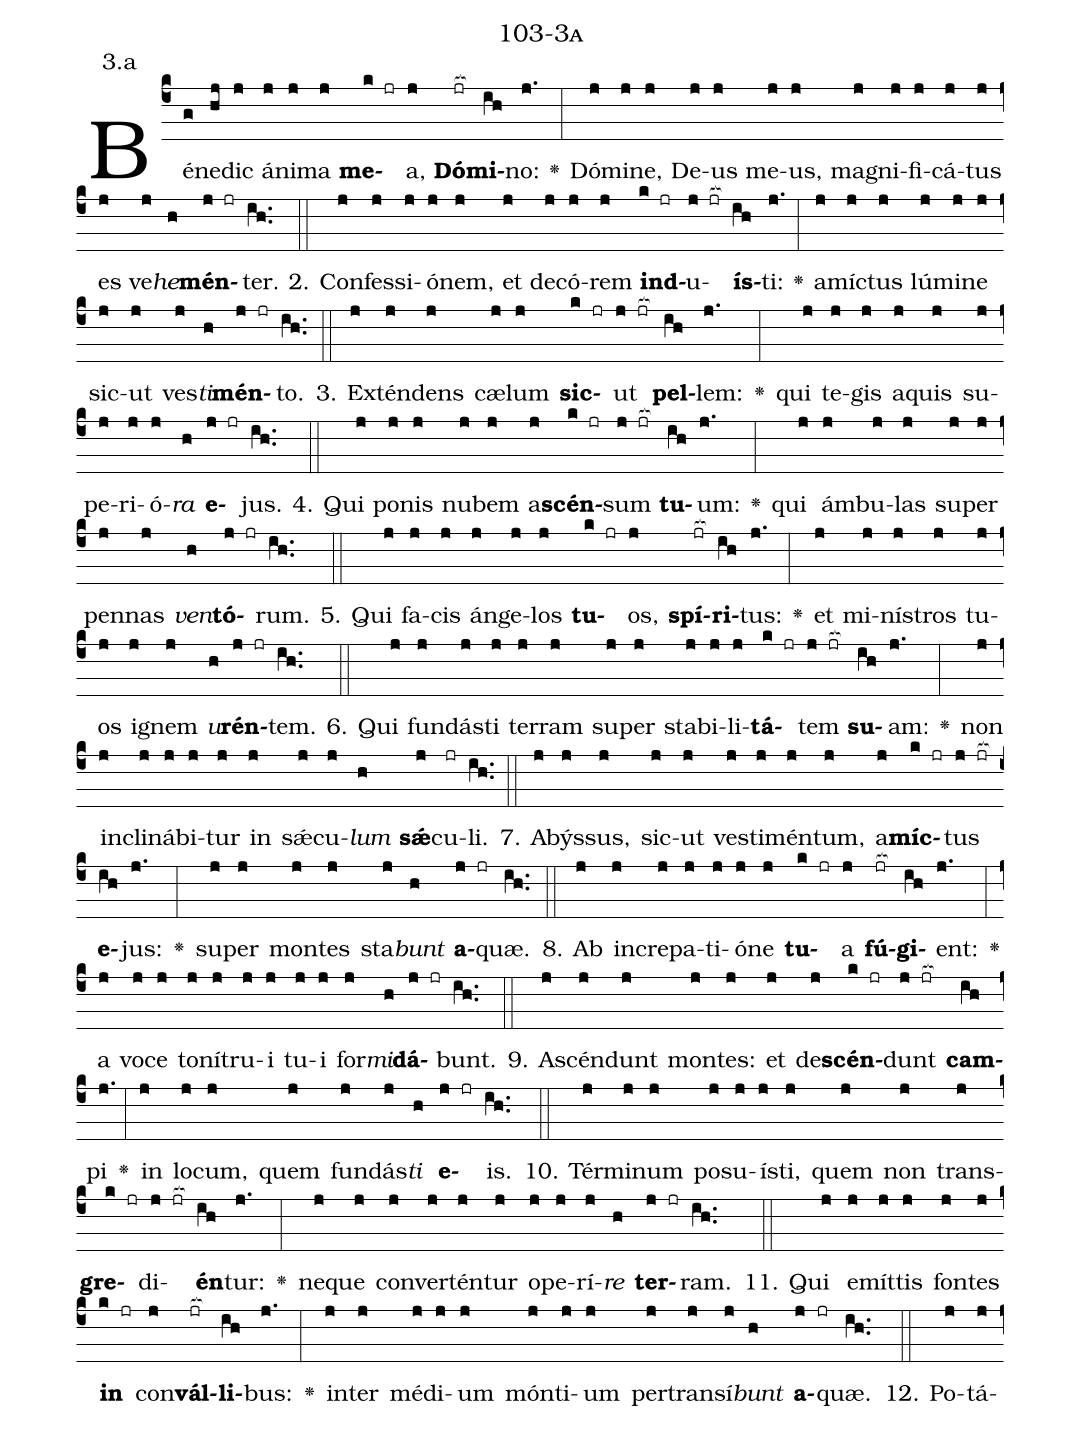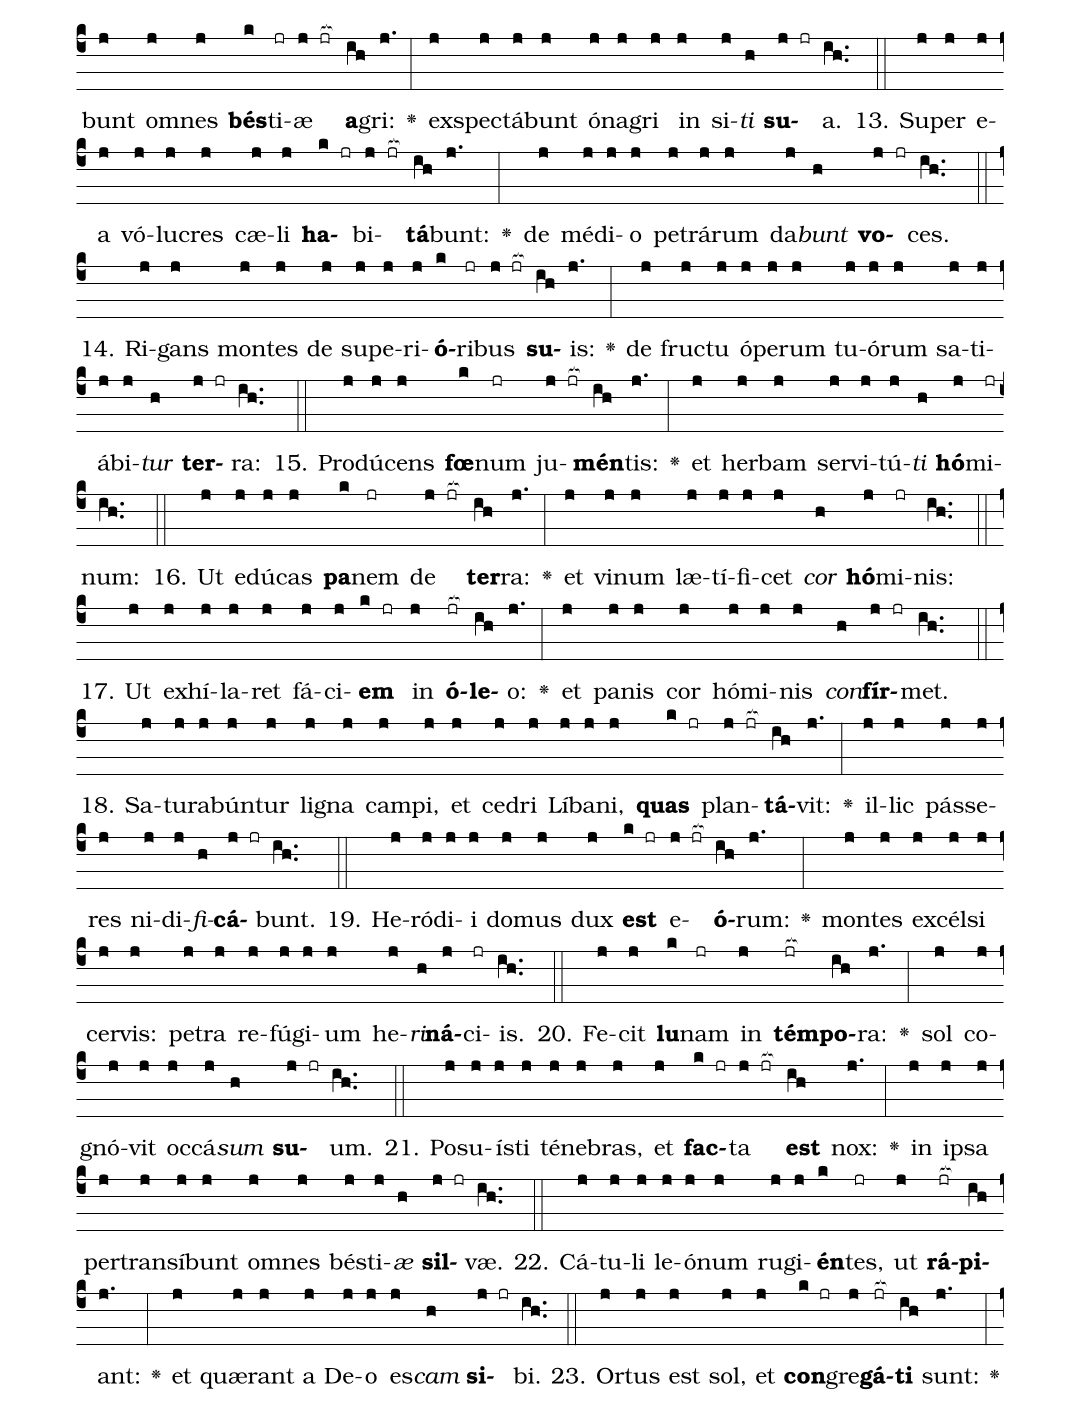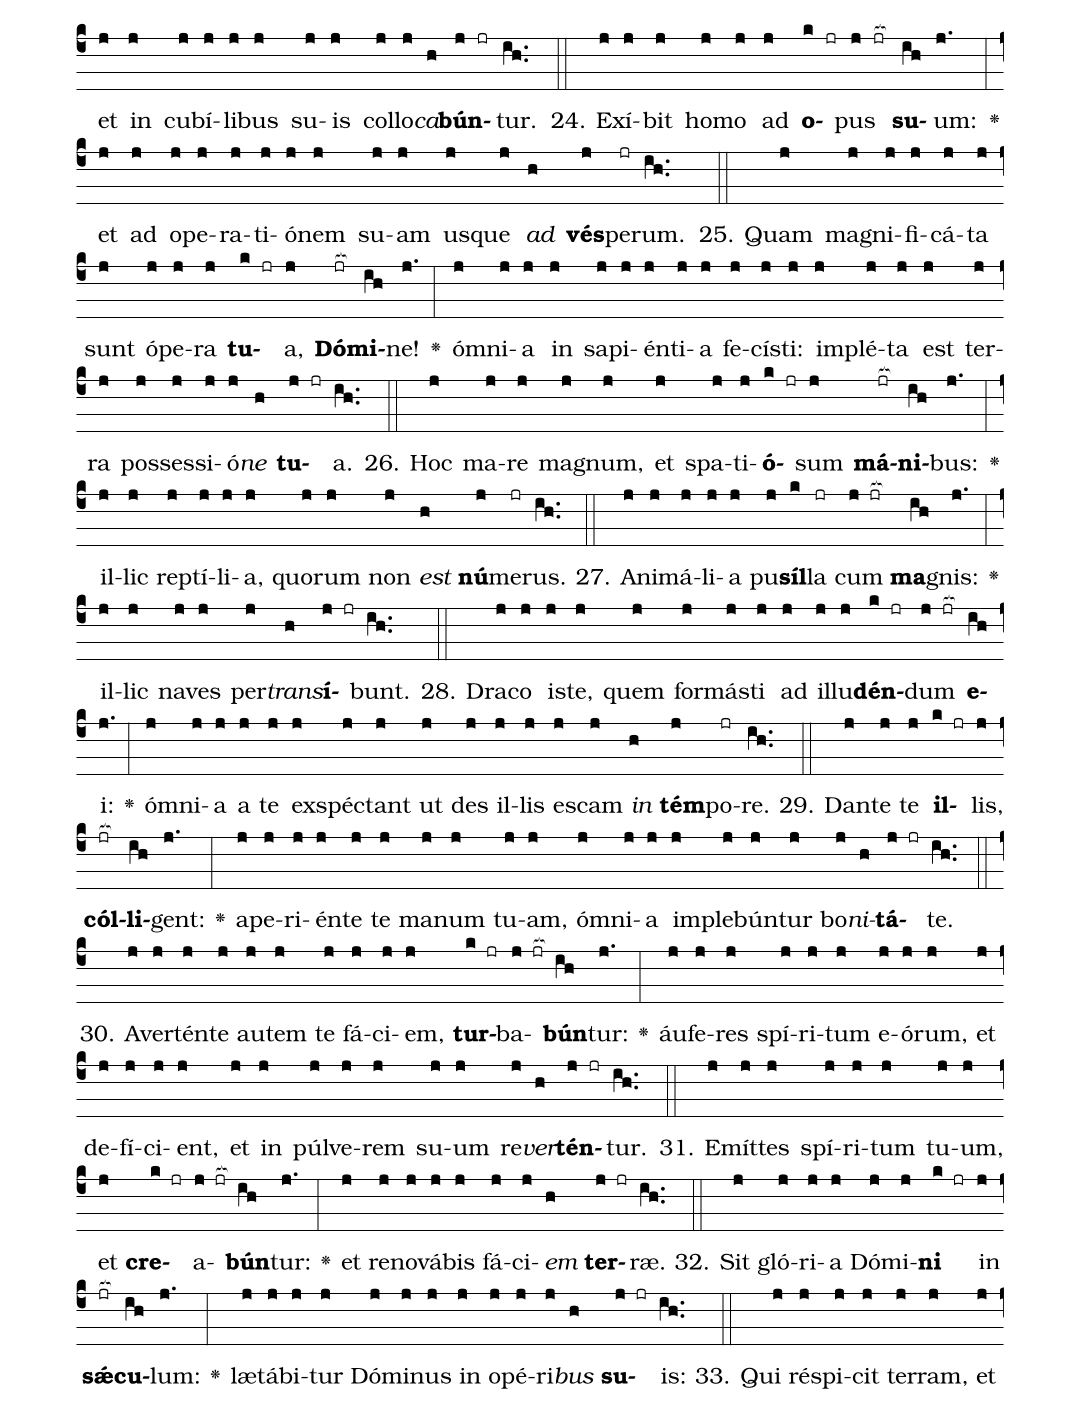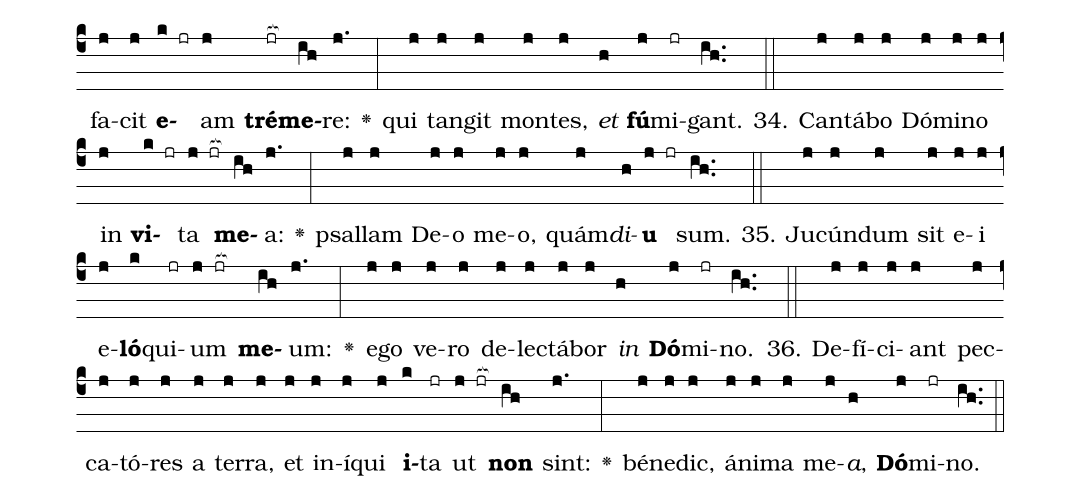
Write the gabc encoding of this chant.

name: 103-3a;
annotation: 3.a;
%%
(c4)Bé(g)ne(hj)dic(j) á(j)ni(j)ma(j) <b>me</b>(k jr)a,(j) <b>Dó</b>(jr[ocb:1{])<b>mi</b>(ih[ocb:0}])no:(j.) <v>\greheightstar</v>(:) Dó(j)mi(j)ne,(j) De(j)us(j) me(j)us,(j) ma(j)gni(j)fi(j)cá(j)tus(j) es(j) ve(j)<i>he</i>(h)<b>mén</b>(j jr)ter.(ih..) (::)
2. Con(j)fes(j)si(j)ó(j)nem,(j) et(j) de(j)có(j)rem(j) <b>ind</b>(k jr)u(j jr[ocb:1{])<b>ís</b>(ih[ocb:0}])ti:(j.) <v>\greheightstar</v>(:) a(j)míc(j)tus(j) lú(j)mi(j)ne(j) sic(j)ut(j) ves(j)<i>ti</i>(h)<b>mén</b>(j jr)to.(ih..) (::)
3. Ex(j)tén(j)dens(j) cæ(j)lum(j) <b>sic</b>(k jr)ut(j jr[ocb:1{]) <b>pel</b>(ih[ocb:0}])lem:(j.) <v>\greheightstar</v>(:) qui(j) te(j)gis(j) a(j)quis(j) su(j)pe(j)ri(j)ó(j)<i>ra</i>(h) <b>e</b>(j jr)jus.(ih..) (::)
4. Qui(j) po(j)nis(j) nu(j)bem(j) a(j)<b>scén</b>(k jr)sum(j jr[ocb:1{]) <b>tu</b>(ih[ocb:0}])um:(j.) <v>\greheightstar</v>(:) qui(j) ám(j)bu(j)las(j) su(j)per(j) pen(j)nas(j) <i>ven</i>(h)<b>tó</b>(j jr)rum.(ih..) (::)
5. Qui(j) fa(j)cis(j) án(j)ge(j)los(j) <b>tu</b>(k jr)os,(j) <b>spí</b>(jr[ocb:1{])<b>ri</b>(ih[ocb:0}])tus:(j.) <v>\greheightstar</v>(:) et(j) mi(j)nís(j)tros(j) tu(j)os(j) i(j)gnem(j) <i>u</i>(h)<b>rén</b>(j jr)tem.(ih..) (::)
6. Qui(j) fun(j)dás(j)ti(j) ter(j)ram(j) su(j)per(j) sta(j)bi(j)li(j)<b>tá</b>(k jr)tem(j jr[ocb:1{]) <b>su</b>(ih[ocb:0}])am:(j.) <v>\greheightstar</v>(:) non(j) in(j)cli(j)ná(j)bi(j)tur(j) in(j) sǽ(j)cu(j)<i>lum</i>(h) <b>sǽ</b>(j)cu(jr)li.(ih..) (::)
7. A(j)býs(j)sus,(j) sic(j)ut(j) ves(j)ti(j)mén(j)tum,(j) a(j)<b>míc</b>(k jr)tus(j jr[ocb:1{]) <b>e</b>(ih[ocb:0}])jus:(j.) <v>\greheightstar</v>(:) su(j)per(j) mon(j)tes(j) sta(j)<i>bunt</i>(h) <b>a</b>(j jr)quæ.(ih..) (::)
8. Ab(j) in(j)cre(j)pa(j)ti(j)ó(j)ne(j) <b>tu</b>(k jr)a(j) <b>fú</b>(jr[ocb:1{])<b>gi</b>(ih[ocb:0}])ent:(j.) <v>\greheightstar</v>(:) a(j) vo(j)ce(j) to(j)ní(j)tru(j)i(j) tu(j)i(j) for(j)<i>mi</i>(h)<b>dá</b>(j jr)bunt.(ih..) (::)
9. A(j)scén(j)dunt(j) mon(j)tes:(j) et(j) de(j)<b>scén</b>(k jr)dunt(j jr[ocb:1{]) <b>cam</b>(ih[ocb:0}])pi(j.) <v>\greheightstar</v>(:) in(j) lo(j)cum,(j) quem(j) fun(j)dás(j)<i>ti</i>(h) <b>e</b>(j jr)is.(ih..) (::)
10. Tér(j)mi(j)num(j) po(j)su(j)ís(j)ti,(j) quem(j) non(j) trans(j)<b>gre</b>(k jr)di(j jr[ocb:1{])<b>én</b>(ih[ocb:0}])tur:(j.) <v>\greheightstar</v>(:) ne(j)que(j) con(j)ver(j)tén(j)tur(j) o(j)pe(j)rí(j)<i>re</i>(h) <b>ter</b>(j jr)ram.(ih..) (::)
11. Qui(j) e(j)mít(j)tis(j) fon(j)tes(j) <b>in</b>(k jr) con(j)<b>vál</b>(jr[ocb:1{])<b>li</b>(ih[ocb:0}])bus:(j.) <v>\greheightstar</v>(:) in(j)ter(j) mé(j)di(j)um(j) món(j)ti(j)um(j) per(j)trans(j)í(j)<i>bunt</i>(h) <b>a</b>(j jr)quæ.(ih..) (::)
12. Po(j)tá(j)bunt(j) om(j)nes(j) <b>bés</b>(k)ti(jr)æ(j jr[ocb:1{]) <b>a</b>(ih[ocb:0}])gri:(j.) <v>\greheightstar</v>(:) ex(j)spec(j)tá(j)bunt(j) ó(j)na(j)gri(j) in(j) si(j)<i>ti</i>(h) <b>su</b>(j jr)a.(ih..) (::)
13. Su(j)per(j) e(j)a(j) vó(j)lu(j)cres(j) cæ(j)li(j) <b>ha</b>(k jr)bi(j jr[ocb:1{])<b>tá</b>(ih[ocb:0}])bunt:(j.) <v>\greheightstar</v>(:) de(j) mé(j)di(j)o(j) pe(j)trá(j)rum(j) da(j)<i>bunt</i>(h) <b>vo</b>(j jr)ces.(ih..) (::)
14. Ri(j)gans(j) mon(j)tes(j) de(j) su(j)pe(j)ri(j)<b>ó</b>(k)ri(jr)bus(j jr[ocb:1{]) <b>su</b>(ih[ocb:0}])is:(j.) <v>\greheightstar</v>(:) de(j) fruc(j)tu(j) ó(j)pe(j)rum(j) tu(j)ó(j)rum(j) sa(j)ti(j)á(j)bi(j)<i>tur</i>(h) <b>ter</b>(j jr)ra:(ih..) (::)
15. Pro(j)dú(j)cens(j) <b>fœ</b>(k)num(jr) ju(j jr[ocb:1{])<b>mén</b>(ih[ocb:0}])tis:(j.) <v>\greheightstar</v>(:) et(j) her(j)bam(j) ser(j)vi(j)tú(j)<i>ti</i>(h) <b>hó</b>(j)mi(jr)num:(ih..) (::)
16. Ut(j) e(j)dú(j)cas(j) <b>pa</b>(k)nem(jr) de(j jr[ocb:1{]) <b>ter</b>(ih[ocb:0}])ra:(j.) <v>\greheightstar</v>(:) et(j) vi(j)num(j) læ(j)tí(j)fi(j)cet(j) <i>cor</i>(h) <b>hó</b>(j)mi(jr)nis:(ih..) (::)
17. Ut(j) ex(j)hí(j)la(j)ret(j) fá(j)ci(j)<b>em</b>(k jr) in(j) <b>ó</b>(jr[ocb:1{])<b>le</b>(ih[ocb:0}])o:(j.) <v>\greheightstar</v>(:) et(j) pa(j)nis(j) cor(j) hó(j)mi(j)nis(j) <i>con</i>(h)<b>fír</b>(j jr)met.(ih..) (::)
18. Sa(j)tu(j)ra(j)bún(j)tur(j) li(j)gna(j) cam(j)pi,(j) et(j) ce(j)dri(j) Lí(j)ba(j)ni,(j) <b>quas</b>(k jr) plan(j jr[ocb:1{])<b>tá</b>(ih[ocb:0}])vit:(j.) <v>\greheightstar</v>(:) il(j)lic(j) pás(j)se(j)res(j) ni(j)di(j)<i>fi</i>(h)<b>cá</b>(j jr)bunt.(ih..) (::)
19. He(j)ró(j)di(j)i(j) do(j)mus(j) dux(j) <b>est</b>(k jr) e(j jr[ocb:1{])<b>ó</b>(ih[ocb:0}])rum:(j.) <v>\greheightstar</v>(:) mon(j)tes(j) ex(j)cél(j)si(j) cer(j)vis:(j) pe(j)tra(j) re(j)fú(j)gi(j)um(j) he(j)<i>ri</i>(h)<b>ná</b>(j)ci(jr)is.(ih..) (::)
20. Fe(j)cit(j) <b>lu</b>(k)nam(jr) in(j) <b>tém</b>(jr[ocb:1{])<b>po</b>(ih[ocb:0}])ra:(j.) <v>\greheightstar</v>(:) sol(j) co(j)gnó(j)vit(j) oc(j)cá(j)<i>sum</i>(h) <b>su</b>(j jr)um.(ih..) (::)
21. Po(j)su(j)ís(j)ti(j) té(j)ne(j)bras,(j) et(j) <b>fac</b>(k jr)ta(j jr[ocb:1{]) <b>est</b>(ih[ocb:0}]) nox:(j.) <v>\greheightstar</v>(:) in(j) ip(j)sa(j) per(j)trans(j)í(j)bunt(j) om(j)nes(j) bés(j)ti(j)<i>æ</i>(h) <b>sil</b>(j jr)væ.(ih..) (::)
22. Cá(j)tu(j)li(j) le(j)ó(j)num(j) ru(j)gi(j)<b>én</b>(k)tes,(jr) ut(j) <b>rá</b>(jr[ocb:1{])<b>pi</b>(ih[ocb:0}])ant:(j.) <v>\greheightstar</v>(:) et(j) quæ(j)rant(j) a(j) De(j)o(j) es(j)<i>cam</i>(h) <b>si</b>(j jr)bi.(ih..) (::)
23. Or(j)tus(j) est(j) sol,(j) et(j) <b>con</b>(k jr)gre(j)<b>gá</b>(jr[ocb:1{])<b>ti</b>(ih[ocb:0}]) sunt:(j.) <v>\greheightstar</v>(:) et(j) in(j) cu(j)bí(j)li(j)bus(j) su(j)is(j) col(j)lo(j)<i>ca</i>(h)<b>bún</b>(j jr)tur.(ih..) (::)
24. Ex(j)í(j)bit(j) ho(j)mo(j) ad(j) <b>o</b>(k jr)pus(j jr[ocb:1{]) <b>su</b>(ih[ocb:0}])um:(j.) <v>\greheightstar</v>(:) et(j) ad(j) o(j)pe(j)ra(j)ti(j)ó(j)nem(j) su(j)am(j) us(j)que(j) <i>ad</i>(h) <b>vés</b>(j)pe(jr)rum.(ih..) (::)
25. Quam(j) ma(j)gni(j)fi(j)cá(j)ta(j) sunt(j) ó(j)pe(j)ra(j) <b>tu</b>(k jr)a,(j) <b>Dó</b>(jr[ocb:1{])<b>mi</b>(ih[ocb:0}])ne!(j.) <v>\greheightstar</v>(:) óm(j)ni(j)a(j) in(j) sa(j)pi(j)én(j)ti(j)a(j) fe(j)cís(j)ti:(j) im(j)plé(j)ta(j) est(j) ter(j)ra(j) pos(j)ses(j)si(j)ó(j)<i>ne</i>(h) <b>tu</b>(j jr)a.(ih..) (::)
26. Hoc(j) ma(j)re(j) ma(j)gnum,(j) et(j) spa(j)ti(j)<b>ó</b>(k jr)sum(j) <b>má</b>(jr[ocb:1{])<b>ni</b>(ih[ocb:0}])bus:(j.) <v>\greheightstar</v>(:) il(j)lic(j) rep(j)tí(j)li(j)a,(j) quo(j)rum(j) non(j) <i>est</i>(h) <b>nú</b>(j)me(jr)rus.(ih..) (::)
27. A(j)ni(j)má(j)li(j)a(j) pu(j)<b>síl</b>(k)la(jr) cum(j jr[ocb:1{]) <b>ma</b>(ih[ocb:0}])gnis:(j.) <v>\greheightstar</v>(:) il(j)lic(j) na(j)ves(j) per(j)<i>trans</i>(h)<b>í</b>(j jr)bunt.(ih..) (::)
28. Dra(j)co(j) is(j)te,(j) quem(j) for(j)más(j)ti(j) ad(j) il(j)lu(j)<b>dén</b>(k jr)dum(j jr[ocb:1{]) <b>e</b>(ih[ocb:0}])i:(j.) <v>\greheightstar</v>(:) óm(j)ni(j)a(j) a(j) te(j) ex(j)spéc(j)tant(j) ut(j) des(j) il(j)lis(j) es(j)cam(j) <i>in</i>(h) <b>tém</b>(j)po(jr)re.(ih..) (::)
29. Dan(j)te(j) te(j) <b>il</b>(k jr)lis,(j) <b>cól</b>(jr[ocb:1{])<b>li</b>(ih[ocb:0}])gent:(j.) <v>\greheightstar</v>(:) a(j)pe(j)ri(j)én(j)te(j) te(j) ma(j)num(j) tu(j)am,(j) óm(j)ni(j)a(j) im(j)ple(j)bún(j)tur(j) bo(j)<i>ni</i>(h)<b>tá</b>(j jr)te.(ih..) (::)
30. A(j)ver(j)tén(j)te(j) au(j)tem(j) te(j) fá(j)ci(j)em,(j) <b>tur</b>(k jr)ba(j jr[ocb:1{])<b>bún</b>(ih[ocb:0}])tur:(j.) <v>\greheightstar</v>(:) áu(j)fe(j)res(j) spí(j)ri(j)tum(j) e(j)ó(j)rum,(j) et(j) de(j)fí(j)ci(j)ent,(j) et(j) in(j) púl(j)ve(j)rem(j) su(j)um(j) re(j)<i>ver</i>(h)<b>tén</b>(j jr)tur.(ih..) (::)
31. E(j)mít(j)tes(j) spí(j)ri(j)tum(j) tu(j)um,(j) et(j) <b>cre</b>(k jr)a(j jr[ocb:1{])<b>bún</b>(ih[ocb:0}])tur:(j.) <v>\greheightstar</v>(:) et(j) re(j)no(j)vá(j)bis(j) fá(j)ci(j)<i>em</i>(h) <b>ter</b>(j jr)ræ.(ih..) (::)
32. Sit(j) gló(j)ri(j)a(j) Dó(j)mi(j)<b>ni</b>(k jr) in(j) <b>sǽ</b>(jr[ocb:1{])<b>cu</b>(ih[ocb:0}])lum:(j.) <v>\greheightstar</v>(:) læ(j)tá(j)bi(j)tur(j) Dó(j)mi(j)nus(j) in(j) o(j)pé(j)ri(j)<i>bus</i>(h) <b>su</b>(j jr)is:(ih..) (::)
33. Qui(j) ré(j)spi(j)cit(j) ter(j)ram,(j) et(j) fa(j)cit(j) <b>e</b>(k jr)am(j) <b>tré</b>(jr[ocb:1{])<b>me</b>(ih[ocb:0}])re:(j.) <v>\greheightstar</v>(:) qui(j) tan(j)git(j) mon(j)tes,(j) <i>et</i>(h) <b>fú</b>(j)mi(jr)gant.(ih..) (::)
34. Can(j)tá(j)bo(j) Dó(j)mi(j)no(j) in(j) <b>vi</b>(k jr)ta(j jr[ocb:1{]) <b>me</b>(ih[ocb:0}])a:(j.) <v>\greheightstar</v>(:) psal(j)lam(j) De(j)o(j) me(j)o,(j) quám(j)<i>di</i>(h)<b>u</b>(j jr) sum.(ih..) (::)
35. Ju(j)cún(j)dum(j) sit(j) e(j)i(j) e(j)<b>ló</b>(k)qui(jr)um(j jr[ocb:1{]) <b>me</b>(ih[ocb:0}])um:(j.) <v>\greheightstar</v>(:) e(j)go(j) ve(j)ro(j) de(j)lec(j)tá(j)bor(j) <i>in</i>(h) <b>Dó</b>(j)mi(jr)no.(ih..) (::)
36. De(j)fí(j)ci(j)ant(j) pec(j)ca(j)tó(j)res(j) a(j) ter(j)ra,(j) et(j) in(j)í(j)qui(j) <b>i</b>(k)ta(jr) ut(j jr[ocb:1{]) <b>non</b>(ih[ocb:0}]) sint:(j.) <v>\greheightstar</v>(:) bé(j)ne(j)dic,(j) á(j)ni(j)ma(j) me(j)<i>a</i>,(h) <b>Dó</b>(j)mi(jr)no.(ih..) (::)
